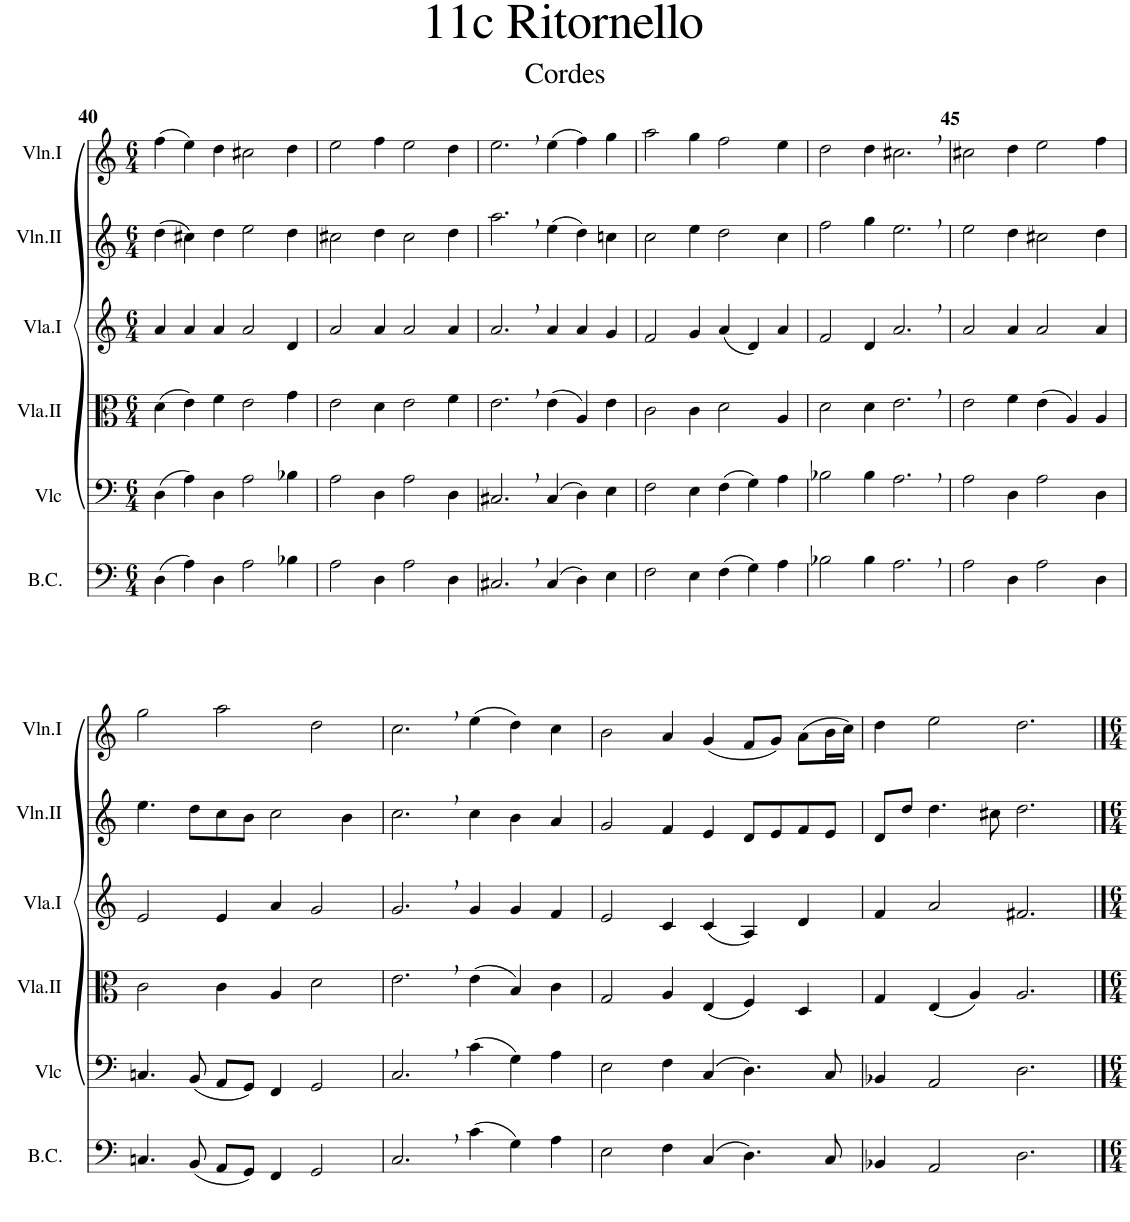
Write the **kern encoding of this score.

**kern	**kern	**kern	**kern	**kern	**kern
*part6	*part5	*part4	*part3	*part2	*part1
*staff6	*staff5	*staff4	*staff3	*staff2	*staff1
*I"Basse Continue	*I"Violoncelle	*I"Viola II	*I"Viola I	*I"Violon II	*I"Violon I
*I'B.C.	*I'Vlc	*I'Vla.II	*I'Vla.I	*I'Vln.II	*I'Vln.I
!!LO:PB:g=z
*clefF4	*clefF4	*clefC3	*clefG2	*clefG2	*clefG2
*k[]	*k[]	*k[]	*k[]	*k[]	*k[]
*M6/4	*M6/4	*M6/4	*M6/4	*M6/4	*M6/4
=40	=40	=40	=40	=40	=40
(4D\	(4D\	(4d\	4a/	(4dd\	(4ff\
4A\)	4A\)	4e\)	4a/	4cc#X\)	4ee\)
4D\	4D\	4f\	4a/	4dd\	4dd\
2A\	2A\	2e\	2a/	2ee\	2cc#X\
4B-X\	4B-X\	4g\	4d/	4dd\	4dd\
=41	=41	=41	=41	=41	=41
2A\	2A\	2e\	2a/	2cc#X\	2ee\
4D\	4D\	4d\	4a/	4dd\	4ff\
2A\	2A\	2e\	2a/	2cc#\	2ee\
4D\	4D\	4f\	4a/	4dd\	4dd\
=42	=42	=42	=42	=42	=42
2.C#X,/	2.C#X,/	2.e,\	2.a,/	2.aa,\	2.ee,\
(4C#/	(4C#/	(4e\	4a/	(4ee\	(4ee\
4D\)	4D\)	4A/)	4a/	4dd\)	4ff\)
4E\	4E\	4e\	4g/	4ccn\	4gg\
=43	=43	=43	=43	=43	=43
2F\	2F\	2c\	2f/	2cc\	2aa\
4E\	4E\	4c\	4g/	4ee\	4gg\
(4F\	(4F\	2d\	(4a/	2dd\	2ff\
4G\)	4G\)	.	4d/)	.	.
4A\	4A\	4A/	4a/	4cc\	4ee\
=44	=44	=44	=44	=44	=44
2B-X\	2B-X\	2d\	2f/	2ff\	2dd\
4B-\	4B-\	4d\	4d/	4gg\	4dd\
2.A,\	2.A,\	2.e,\	2.a,/	2.ee,\	2.cc#X,\
=45	=45	=45	=45	=45	=45
2A\	2A\	2e\	2a/	2ee\	2cc#X\
4D\	4D\	4f\	4a/	4dd\	4dd\
2A\	2A\	(4e\	2a/	2cc#X\	2ee\
.	.	4A/)	.	.	.
4D\	4D\	4A/	4a/	4dd\	4ff\
!!LO:LB:g=z
=46	=46	=46	=46	=46	=46
4.Cn/	4.Cn/	2c\	2e/	4.ee\	2gg\
(8BB/	(8BB/	.	.	8dd\L	.
8AA/L	8AA/L	4c\	4e/	8cc\	2aa\
8GG/J)	8GG/J)	.	.	8b\J	.
4FF/	4FF/	4A/	4a/	2cc\	.
2GG/	2GG/	2d\	2g/	.	2dd\
.	.	.	.	4b\	.
=47	=47	=47	=47	=47	=47
2.C,/	2.C,/	2.e,\	2.g,/	2.cc,\	2.cc,\
(4c\	(4c\	(4e\	4g/	4cc\	(4ee\
4G\)	4G\)	4B/)	4g/	4b\	4dd\)
4A\	4A\	4c\	4f/	4a/	4cc\
=48	=48	=48	=48	=48	=48
2E\	2E\	2G/	2e/	2g/	2b\
4F\	4F\	4A/	4c/	4f/	4a/
(4C/	(4C/	(4E/	(4c/	4e/	(4g/
4.D\)	4.D\)	4F/)	4A/)	8d/L	8f/L
.	.	.	.	8e/	8g/J)
.	.	4D/	4d/	8f/	(8a\L
8C/	8C/	.	.	8e/J	16b\L
.	.	.	.	.	16cc\JJ)
=49	=49	=49	=49	=49	=49
4BB-X/	4BB-X/	4G/	4f/	8d/L	4dd\
.	.	.	.	8dd/J	.
2AA/	2AA/	(4E/	2a/	4.dd\	2ee\
.	.	4A/)	.	.	.
.	.	.	.	8cc#X\	.
2.D\	2.D\	2.A/	2.f#X/	2.dd\	2.dd\
==	==	==	==	==	==
*-	*-	*-	*-	*-	*-
